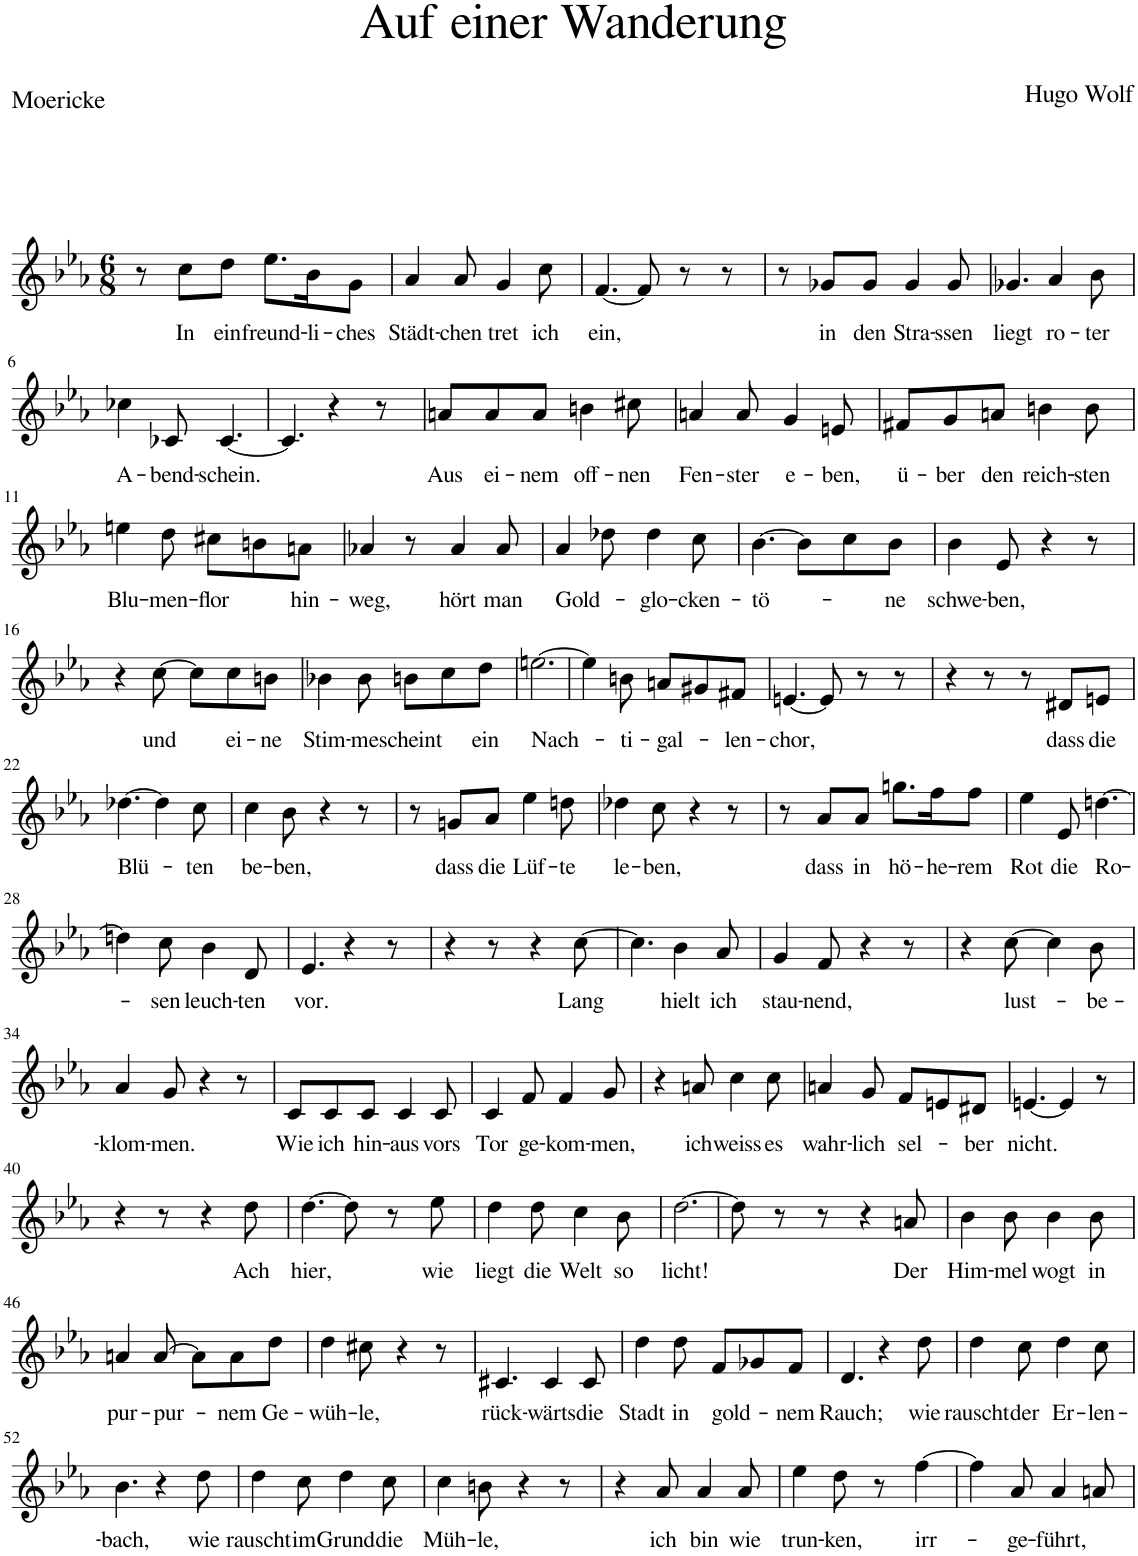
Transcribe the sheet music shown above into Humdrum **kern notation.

**kern	**text
*part1	*part1
*staff1	*staff1
*I"Piano	*
*I'Pno	*
*clefG2	*
*k[b-e-a-]	*
*M6/8	*
=1	=1
8r	.
!	!LO:LY:b
8cc\L	In
!	!LO:LY:b
8dd\J	ein
!	!LO:LY:b
8.ee-\L	freund-
!	!LO:LY:b
16b-\K	-li-
!	!LO:LY:b
8g\J	-ches
=2	=2
!	!LO:LY:b
4a-/	Städt-
!	!LO:LY:b
8a-/	-chen
!	!LO:LY:b
4g/	tret
!	!LO:LY:b
8cc\	ich
=3	=3
!	!LO:LY:b
[4.f/	ein,
8f/]	.
8r	.
8r	.
=4	=4
8r	.
!	!LO:LY:b
8g-X/L	in
!	!LO:LY:b
8g-/J	den
!	!LO:LY:b
4g-/	Stra-
!	!LO:LY:b
8g-/	-ssen
=5	=5
!	!LO:LY:b
4.g-X/	liegt
!	!LO:LY:b
4a-/	ro-
!	!LO:LY:b
8b-\	-ter
!!LO:LB:g=z
=6	=6
!	!LO:LY:b
4cc-X\	A-
!	!LO:LY:b
8c-X/	-bend-
!	!LO:LY:b
[4.c-/	-schein.
=7	=7
4.c-/]	.
4r	.
8r	.
=8	=8
!	!LO:LY:b
8an/L	Aus
!	!LO:LY:b
8a/	ei-
!	!LO:LY:b
8a/J	-nem
!	!LO:LY:b
4bn\	off-
!	!LO:LY:b
8cc#X\	-nen
=9	=9
!	!LO:LY:b
4an/	Fen-
!	!LO:LY:b
8a/	-ster
!	!LO:LY:b
4g/	e-
!	!LO:LY:b
8en/	-ben,
=10	=10
!	!LO:LY:b
8f#X/L	ü-
!	!LO:LY:b
8g/	-ber
!	!LO:LY:b
8an/J	den
!	!LO:LY:b
4bn\	reich-
!	!LO:LY:b
8b\	-sten
!!LO:LB:g=z
=11	=11
!	!LO:LY:b
4een\	Blu-
!	!LO:LY:b
8dd\	-men-
!	!LO:LY:b
8cc#X\L	-flor
8bn\	.
!	!LO:LY:b
8an\J	hin-
=12	=12
!	!LO:LY:b
4a-X/	-weg,
8r	.
!	!LO:LY:b
4a-/	hört
!	!LO:LY:b
8a-/	man
=13	=13
!	!LO:LY:b
4a-/	Gold-
8dd-X\	.
!	!LO:LY:b
4dd-\	-glo-
!	!LO:LY:b
8cc\	-cken-
=14	=14
!	!LO:LY:b
[4.b-\	-tö-
8b-\L]	.
8cc\	.
!	!LO:LY:b
8b-\J	-ne
=15	=15
!	!LO:LY:b
4b-\	schwe-
!	!LO:LY:b
8e-/	-ben,
4r	.
8r	.
!!LO:LB:g=z
=16	=16
4r	.
!	!LO:LY:b
[8cc\	und
8cc\L]	.
!	!LO:LY:b
8cc\	ei-
!	!LO:LY:b
8bn\J	-ne
=17	=17
!	!LO:LY:b
4b-X\	Stim-
!	!LO:LY:b
8b-\	-me
!	!LO:LY:b
8bn\L	scheint
8cc\	.
!	!LO:LY:b
8dd\J	ein
=18	=18
!	!LO:LY:b
[2.een\	Nach-
=19	=19
4ee\]	.
!	!LO:LY:b
8bn\	-ti-
!	!LO:LY:b
8an/L	-gal-
8g#X/	.
!	!LO:LY:b
8f#X/J	-len-
=20	=20
!	!LO:LY:b
[4.en/	-chor,
8e/]	.
8r	.
8r	.
=21	=21
4r	.
8r	.
8r	.
!	!LO:LY:b
8d#X/L	dass
!	!LO:LY:b
8en/J	die
!!LO:LB:g=z
=22	=22
!	!LO:LY:b
[4.dd-X\	Blü-
4dd-\]	.
!	!LO:LY:b
8cc\	-ten
=23	=23
!	!LO:LY:b
4cc\	be-
!	!LO:LY:b
8b-\	-ben,
4r	.
8r	.
=24	=24
8r	.
!	!LO:LY:b
8gn/L	dass
!	!LO:LY:b
8a-/J	die
!	!LO:LY:b
4ee-\	Lüf-
!	!LO:LY:b
8ddn\	-te
=25	=25
!	!LO:LY:b
4dd-X\	le-
!	!LO:LY:b
8cc\	-ben,
4r	.
8r	.
=26	=26
8r	.
!	!LO:LY:b
8a-/L	dass
!	!LO:LY:b
8a-/J	in
!	!LO:LY:b
8.ggn\L	hö-
!	!LO:LY:b
16ff\K	-he-
!	!LO:LY:b
8ff\J	-rem
=27	=27
!	!LO:LY:b
4ee-\	Rot
!	!LO:LY:b
8e-/	die
!	!LO:LY:b
[4.ddn\	Ro-
!!LO:LB:g=z
=28	=28
4ddn\]	.
!	!LO:LY:b
8cc\	-sen
!	!LO:LY:b
4b-\	leuch-
!	!LO:LY:b
8d/	-ten
=29	=29
!	!LO:LY:b
4.e-/	vor.
4r	.
8r	.
=30	=30
4r	.
8r	.
4r	.
!	!LO:LY:b
[8cc\	Lang
=31	=31
4.cc\]	.
!	!LO:LY:b
4b-\	hielt
!	!LO:LY:b
8a-/	ich
=32	=32
!	!LO:LY:b
4g/	stau-
!	!LO:LY:b
8f/	-nend,
4r	.
8r	.
=33	=33
4r	.
!	!LO:LY:b
[8cc\	lust-
4cc\]	.
!	!LO:LY:b
8b-\	-be-
!!LO:LB:g=z
=34	=34
!	!LO:LY:b
4a-/	-klom-
!	!LO:LY:b
8g/	-men.
4r	.
8r	.
=35	=35
!	!LO:LY:b
8c/L	Wie
!	!LO:LY:b
8c/	ich
!	!LO:LY:b
8c/J	hin-
!	!LO:LY:b
4c/	-aus
!	!LO:LY:b
8c/	vors
=36	=36
!	!LO:LY:b
4c/	Tor
!	!LO:LY:b
8f/	ge-
!	!LO:LY:b
4f/	-kom-
!	!LO:LY:b
8g/	-men,
=37	=37
4r	.
!	!LO:LY:b
8an/	ich
!	!LO:LY:b
4cc\	weiss
!	!LO:LY:b
8cc\	es
=38	=38
!	!LO:LY:b
4an/	wahr-
!	!LO:LY:b
8g/	-lich
!	!LO:LY:b
8f/L	sel-
8en/	.
!	!LO:LY:b
8d#X/J	-ber
=39	=39
!	!LO:LY:b
[4.en/	nicht.
4e/]	.
8r	.
!!LO:LB:g=z
=40	=40
4r	.
8r	.
4r	.
!	!LO:LY:b
8dd\	Ach
=41	=41
!	!LO:LY:b
[4.dd\	hier,
8dd\]	.
8r	.
!	!LO:LY:b
8ee-\	wie
=42	=42
!	!LO:LY:b
4dd\	liegt
!	!LO:LY:b
8dd\	die
!	!LO:LY:b
4cc\	Welt
!	!LO:LY:b
8b-\	so
=43	=43
!	!LO:LY:b
[2.dd\	licht!
=44	=44
8dd\]	.
8r	.
8r	.
4r	.
!	!LO:LY:b
8an/	Der
=45	=45
!	!LO:LY:b
4b-\	Him-
!	!LO:LY:b
8b-\	-mel
!	!LO:LY:b
4b-\	wogt
!	!LO:LY:b
8b-\	in
!!LO:LB:g=z
=46	=46
!	!LO:LY:b
4an/	pur-
!	!LO:LY:b
[8a/	-pur-
8a\L]	.
!	!LO:LY:b
8a\	-nem
!	!LO:LY:b
8dd\J	Ge-
=47	=47
!	!LO:LY:b
4dd\	-wüh-
!	!LO:LY:b
8cc#X\	-le,
4r	.
8r	.
=48	=48
!	!LO:LY:b
4.c#X/	rück-
!	!LO:LY:b
4c#/	-wärts
!	!LO:LY:b
8c#/	die
=49	=49
!	!LO:LY:b
4dd\	Stadt
!	!LO:LY:b
8dd\	in
!	!LO:LY:b
8f/L	gold-
8g-X/	.
!	!LO:LY:b
8f/J	-nem
=50	=50
!	!LO:LY:b
4.d/	Rauch;
4r	.
!	!LO:LY:b
8dd\	wie
=51	=51
!	!LO:LY:b
4dd\	rauscht
!	!LO:LY:b
8cc\	der
!	!LO:LY:b
4dd\	Er-
!	!LO:LY:b
8cc\	-len-
!!LO:LB:g=z
=52	=52
!	!LO:LY:b
4.b-\	-bach,
4r	.
!	!LO:LY:b
8dd\	wie
=53	=53
!	!LO:LY:b
4dd\	rauscht
!	!LO:LY:b
8cc\	im
!	!LO:LY:b
4dd\	Grund
!	!LO:LY:b
8cc\	die
=54	=54
!	!LO:LY:b
4cc\	Müh-
!	!LO:LY:b
8bn\	-le,
4r	.
8r	.
=55	=55
4r	.
!	!LO:LY:b
8a-/	ich
!	!LO:LY:b
4a-/	bin
!	!LO:LY:b
8a-/	wie
=56	=56
!	!LO:LY:b
4ee-\	trun-
!	!LO:LY:b
8dd\	-ken,
8r	.
!	!LO:LY:b
[4ff\	irr-
=57	=57
4ff\]	.
!	!LO:LY:b
8a-/	-ge-
!	!LO:LY:b
4a-/	-führt,
8an/	.
=	=
*-	*-
